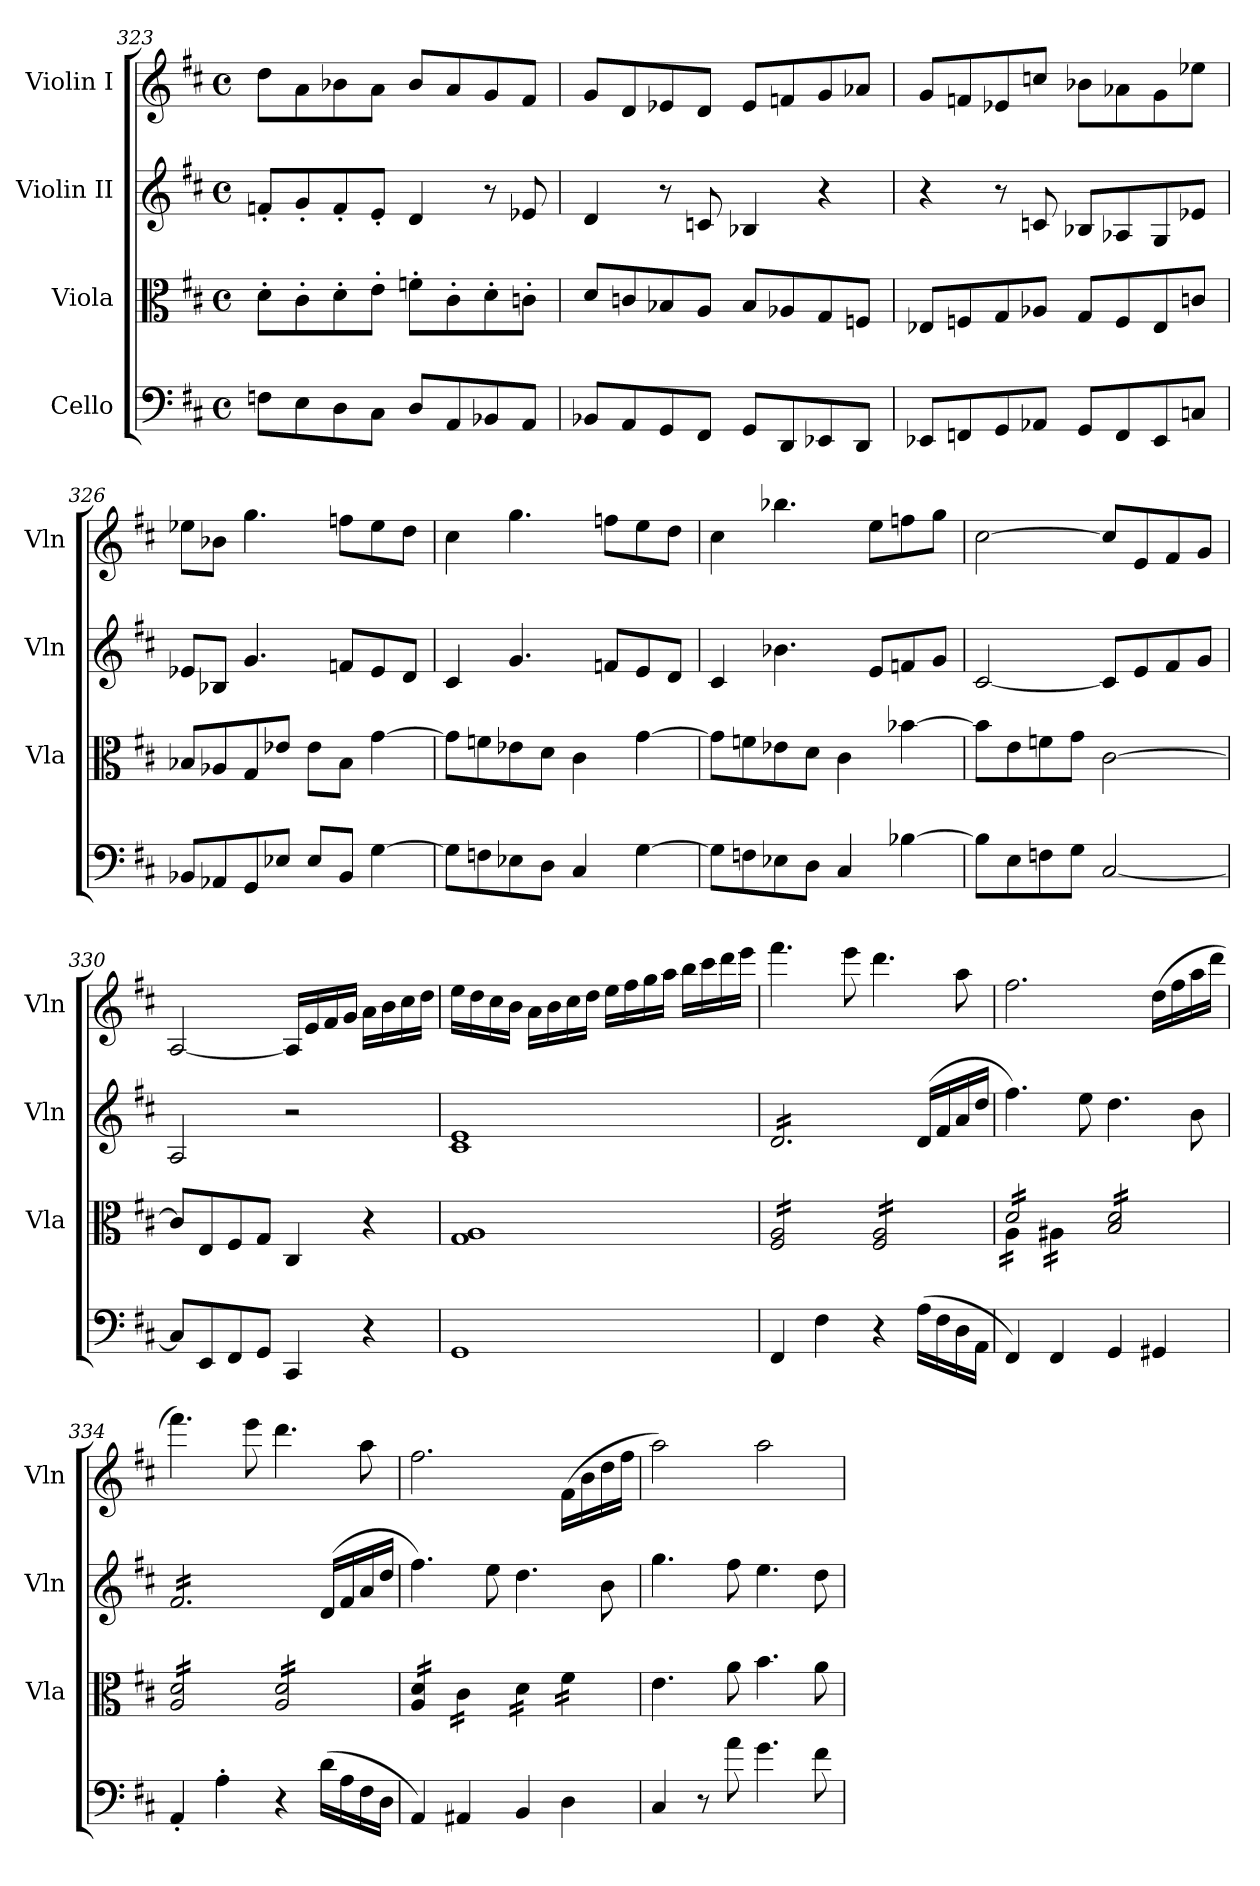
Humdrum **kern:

**kern	**kern	**kern	**kern
*part4	*part3	*part2	*part1
*staff4	*staff3	*staff2	*staff1
*I"Cello	*I"Viola	*I"Violin II	*I"Violin I
*	*I'Vla	*I'Vln	*I'Vln
*clefF4	*clefC3	*clefG2	*clefG2
*k[f#c#]	*k[f#c#]	*k[f#c#]	*k[f#c#]
*M4/4	*M4/4	*M4/4	*M4/4
*met(c)	*met(c)	*met(c)	*met(c)
=323	=323	=323	=323
8Fn\L	8d'\L	8fn'/L	8dd\L
8E\	8c#'\	8g'/	8a\
8D\	8d'\	8f'/	8b-X\
8C#\J	8e'\J	8e'/J	8a\J
8D/L	8fn'\L	4d/	8b-/L
8AA/	8c#'\	.	8a/
8BB-X/	8d'\	8r	8g/
8AA/J	8cn'\J	8e-X/	8f#/J
=324	=324	=324	=324
8BB-X/L	8d/L	4d/	8g/L
8AA/	8cn/	.	8d/
8GG/	8B-X/	8r	8e-X/
8FF#/J	8A/J	8cn/	8d/J
8GG/L	8B-/L	4B-X/	8e-/L
8DD/	8A-X/	.	8fn/
8EE-X/	8G/	4r	8g/
8DD/J	8Fn/J	.	8a-X/J
=325	=325	=325	=325
8EE-X/L	8E-X/L	4r	8g/L
8FFn/	8Fn/	.	8fn/
8GG/	8G/	8r	8e-X/
8AA-X/J	8A-X/J	8cn/	8ccn/J
8GG/L	8G/L	8B-X/L	8b-X\L
8FF/	8F/	8A-X/	8a-X\
8EE-/	8E-/	8G/	8g\
8Cn/J	8cn/J	8e-X/J	8ee-X\J
=326	=326	=326	=326
8BB-X/L	8B-X/L	8e-X/L	8ee-X\L
8AA-X/	8A-X/	8B-X/J	8b-X\J
8GG/	8G/	4.g/	4.gg\
8E-X/J	8e-X/J	.	.
8E-/L	8e-\L	.	.
8BB-/J	8B-\J	8fn/L	8ffn\L
[4G\	[4g\	8e-/	8ee-\
.	.	8d/J	8dd\J
=327	=327	=327	=327
8G\L]	8g\L]	4c#/	4cc#\
8Fn\	8fn\	.	.
8E-X\	8e-X\	4.g/	4.gg\
8D\J	8d\J	.	.
4C#/	4c#\	.	.
.	.	8fn/L	8ffn\L
[4G\	[4g\	8e/	8ee\
.	.	8d/J	8dd\J
!!LO:LB:g=z
=328	=328	=328	=328
8G\L]	8g\L]	4c#/	4cc#\
8Fn\	8fn\	.	.
8E-X\	8e-X\	4.b-X\	4.bb-X\
8D\J	8d\J	.	.
4C#/	4c#\	.	.
.	.	8e/L	8ee\L
[4B-X\	[4b-X\	8fn/	8ffn\
.	.	8g/J	8gg\J
=329	=329	=329	=329
8B-\L]	8b-\L]	[2c#/	[2cc#\
8E\	8e\	.	.
8Fn\	8fn\	.	.
8G\J	8g\J	.	.
[2C#/	[2c#\	8c#/L]	8cc#/L]
.	.	8e/	8e/
.	.	8f#/	8f#/
.	.	8g/J	8g/J
=330	=330	=330	=330
8C#/L]	8c#/L]	2A/	[2A/
8EE/	8E/	.	.
8FF#/	8F#/	.	.
8GG/J	8G/J	.	.
4CC#/	4C#/	2r	16A/LL]
.	.	.	16e/
.	.	.	16f#/
.	.	.	16g/JJ
4r	4r	.	16a\LL
.	.	.	16b\
.	.	.	16cc#\
.	.	.	16dd\JJ
=331	=331	=331	=331
1GG	1G 1A	1c# 1e	16ee\LL
.	.	.	16dd\
.	.	.	16cc#\
.	.	.	16b\JJ
.	.	.	16a\LL
.	.	.	16b\
.	.	.	16cc#\
.	.	.	16dd\JJ
.	.	.	16ee\LL
.	.	.	16ff#\
.	.	.	16gg\
.	.	.	16aa\JJ
.	.	.	16bb\LL
.	.	.	16ccc#\
.	.	.	16ddd\
.	.	.	16eee\JJ
=332	=332	=332	=332
*	*tremolo	*	*
*	*	*tremolo	*
4FF#/	16F#/ 16A/LL	16d/LL	4.fff#\
.	16F#/ 16A/	16d/	.
.	16F#/ 16A/	16d/	.
.	16F#/ 16A/	16d/	.
4F#\	16F#/ 16A/	16d/	.
.	16F#/ 16A/	16d/	.
.	16F#/ 16A/	16d/	8eee\
.	16F#/ 16A/JJ	16d/	.
4r	16F#/ 16A/LL	16d/	4.ddd\
.	16F#/ 16A/	16d/	.
.	16F#/ 16A/	16d/	.
.	16F#/ 16A/	16d/JJ	.
*	*	*Xtremolo	*
(>16A\LL	16F#/ 16A/	(<16d/LL	.
16F#\	16F#/ 16A/	16f#/	.
16D\	16F#/ 16A/	16a/	8aa\
16AA\JJ	16F#/ 16A/JJ	16dd/JJ	.
=333	=333	=333	=333
*	*^	*	*
4FF#/)	16d/LL	16A\LL	4.ff#\)	2.ff#\
.	16d/	16A\	.	.
.	16d/	16A\	.	.
.	16d/	16A\JJ	.	.
4FF#/	16d/	16A#X\LL	.	.
.	16d/	16A#X\	.	.
.	16d/	16A#X\	8ee\	.
.	16d/JJ	16A#X\JJ	.	.
4GG/	16B/ 16d/LL	2ryy	4.dd\	.
.	16B/ 16d/	.	.	.
.	16B/ 16d/	.	.	.
.	16B/ 16d/	.	.	.
4GG#X/	16B/ 16d/	.	.	(>16dd\LL
.	16B/ 16d/	.	.	16ff#\
.	16B/ 16d/	.	8b\	16aa\
.	16B/ 16d/JJ	.	.	16ddd\JJ
*	*v	*v	*	*
=334	=334	=334	=334
*	*	*tremolo	*
4AA'/	16A/ 16d/LL	16f#/LL	4.fff#\)
.	16A/ 16d/	16f#/	.
.	16A/ 16d/	16f#/	.
.	16A/ 16d/	16f#/	.
4A'\	16A/ 16d/	16f#/	.
.	16A/ 16d/	16f#/	.
.	16A/ 16d/	16f#/	8eee\
.	16A/ 16d/JJ	16f#/	.
4r	16A/ 16d/LL	16f#/	4.ddd\
.	16A/ 16d/	16f#/	.
.	16A/ 16d/	16f#/	.
.	16A/ 16d/	16f#/JJ	.
*	*	*Xtremolo	*
(>16d\LL	16A/ 16d/	(<16d/LL	.
16A\	16A/ 16d/	16f#/	.
16F#\	16A/ 16d/	16a/	8aa\
16D\JJ	16A/ 16d/JJ	16dd/JJ	.
!!LO:LB:g=z
=335	=335	=335	=335
4AA/)	16A/ 16d/LL	4.ff#\)	2.ff#\
.	16A/ 16d/	.	.
.	16A/ 16d/	.	.
.	16A/ 16d/JJ	.	.
4AA#X/	16c#\LL	.	.
.	16c#\	.	.
.	16c#\	8ee\	.
.	16c#\JJ	.	.
4BB/	16d\LL	4.dd\	.
.	16d\	.	.
.	16d\	.	.
.	16d\JJ	.	.
4D\	16f#\LL	.	(>16f#\LL
.	16f#\	.	16b\
.	16f#\	8b\	16dd\
.	16f#\JJ	.	16ff#\JJ
*	*Xtremolo	*	*
=336	=336	=336	=336
4C#/	4.e\	4.gg\	2aa\)
8r	.	.	.
8a\	8a\	8ff#\	.
4.g\	4.b\	4.ee\	2aa\
8f#\	8a\	8dd\	.
=	=	=	=
*-	*-	*-	*-
